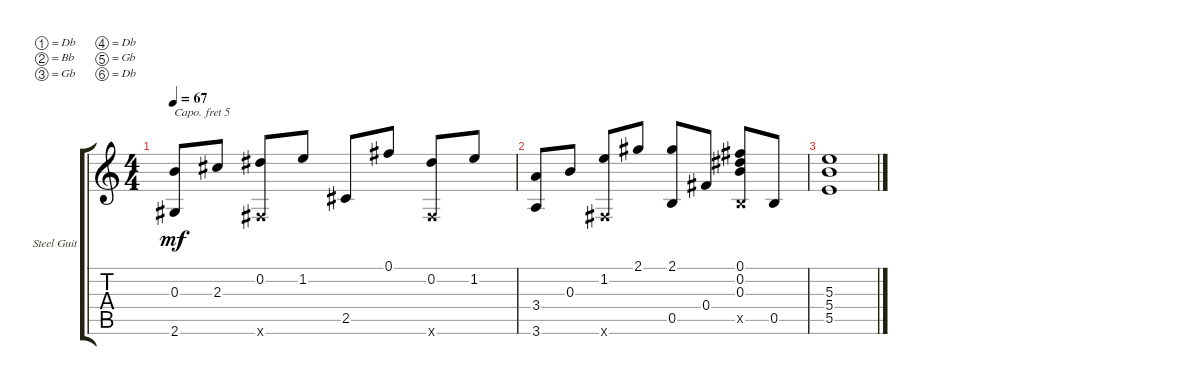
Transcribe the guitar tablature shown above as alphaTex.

\defaultSystemsLayout 4
\bracketExtendMode groupsimilarinstruments
\firstSystemTrackNameOrientation horizontal
\otherSystemsTrackNameOrientation horizontal
\track ("Steel Guitar" "Steel Guit") {instrument acousticguitarsteel}
\staff {score tabs}
\capo 5
\tuning (Db4 Bb3 Gb3 Db3 Gb2 Db2)
\ts (4 4)
\tempo 67
\clef g2
\ks c
(0.3 2.6).8{dy mf} 2.3.8 (0.2 0.6{x}).8 1.2.8 2.5.8 0.1.8 (0.2 0.6{x}).8 1.2.8 |
(3.6 3.4).8 0.3.8 (0.6{x} 1.2).8 2.1.8 (2.1 0.5).8 0.4.8 (0.3 0.2 0.1 0.5{x}).8 0.5.8 |
(5.5 5.4 5.3).1
